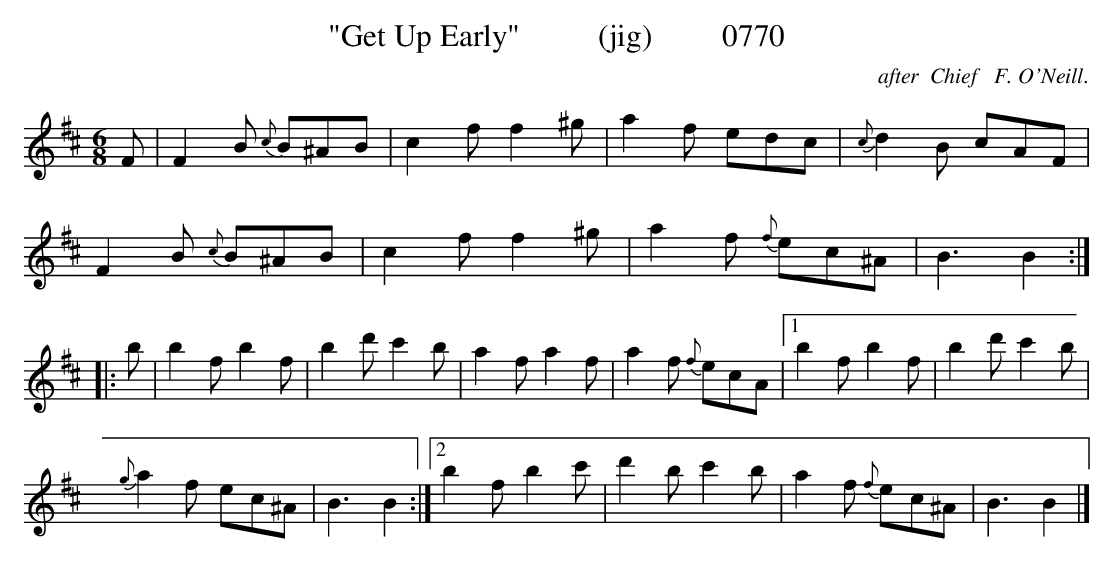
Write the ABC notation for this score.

X:1
T:"Get Up Early"          (jig)         0770
C:after  Chief   F. O'Neill.
BRENNAN July 2003 (HTTP://WWW.SOSYOURMOM.COM)
M:6/8
L:1/8
K:D
F|F2B {c}B^AB|c2f f2^g|a2f edc|{c}d2B cAF|
F2B {c}B^AB|c2f f2^g|a2f {f}ec^A|B3B2:|
|:b|b2f b2f|b2d' c'2b|a2f a2f|a2f {f}ecA|[1b2f b2f|b2d' c'2b|
{g}a2f ec^A|B3B2:|[2b2f b2c'|d'2b c'2b|a2f {f}ec^A|B3B2|]
